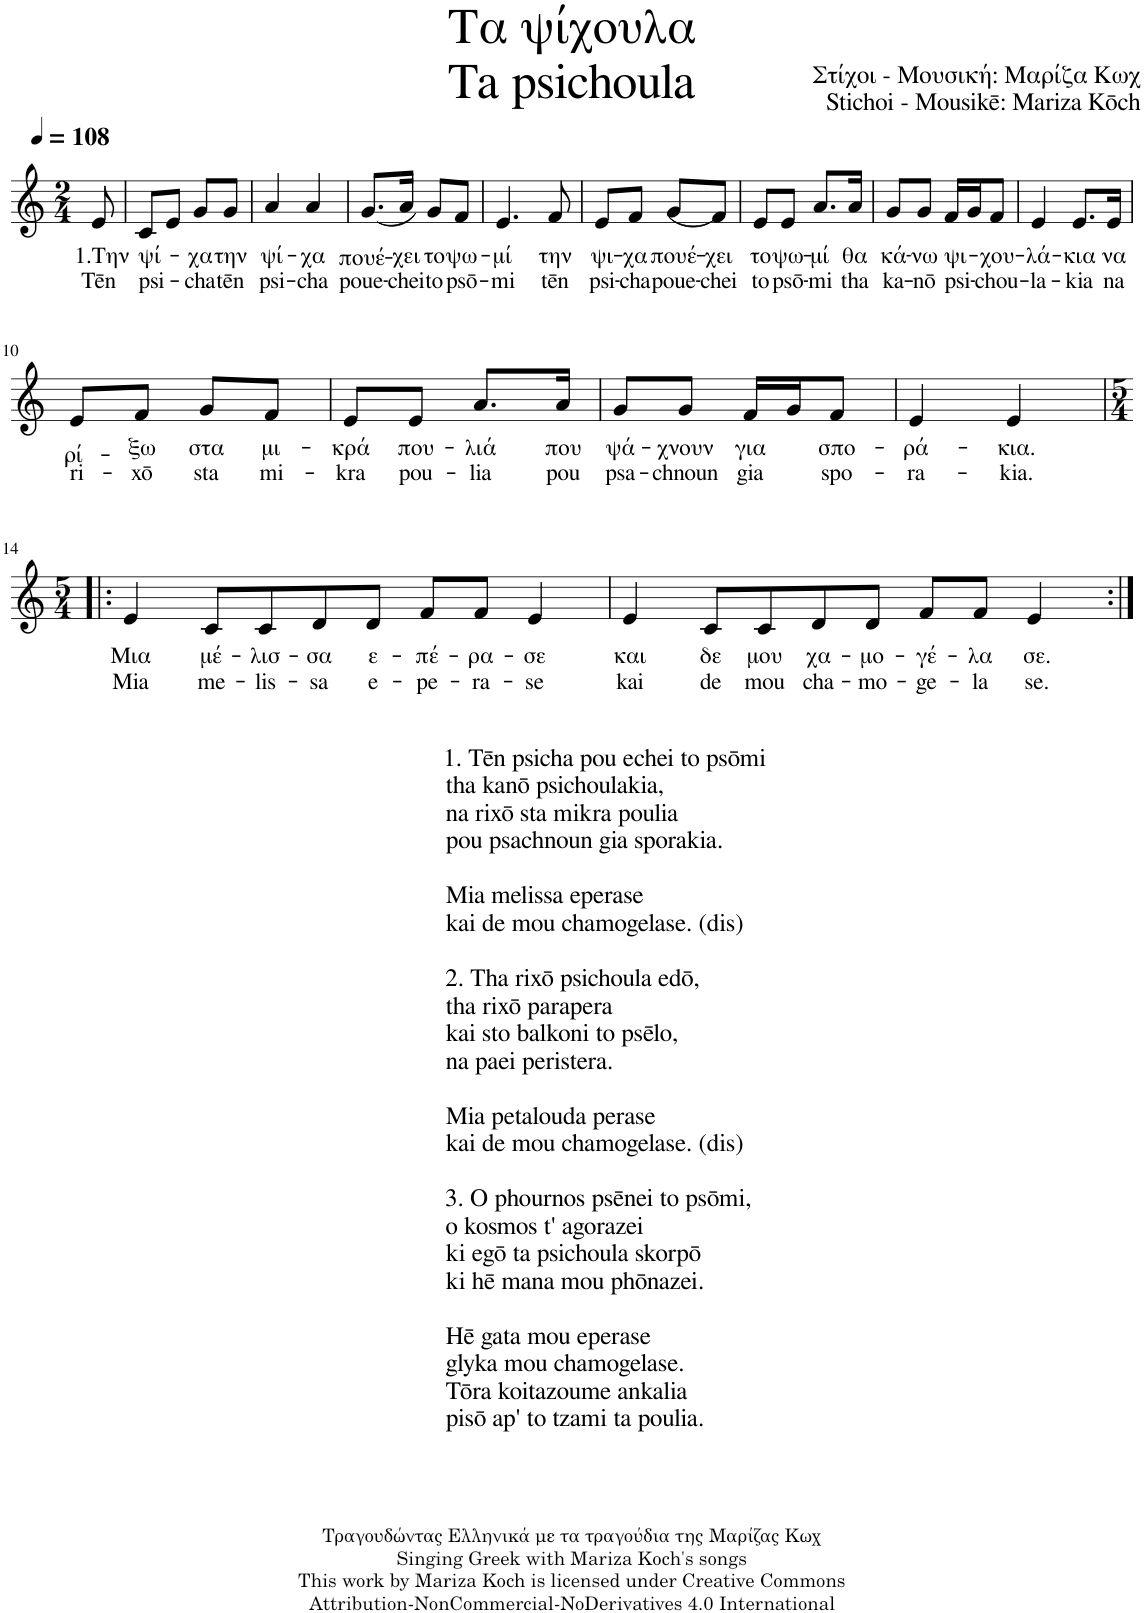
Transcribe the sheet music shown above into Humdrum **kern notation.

**kern	**text	**text
*part1	*part1	*part1
*staff1	*staff1	*staff1
*I"Piano	*	*
*I'Pno.	*	*
*clefG2	*	*
*k[]	*	*
*M2/4	*	*
=1	=1	=1
!	!LO:LY:b	!LO:LY:b
8e/	1.Την	Tēn
=2	=2	=2
*MM108	*	*
!	!LO:LY:b	!LO:LY:b
8c/L	ψί-	-psi-
8e/J	.	.
!	!LO:LY:b	!LO:LY:b
8g/L	-χα	-cha
!	!LO:LY:b	!LO:LY:b
8g/J	την	tēn
=3	=3	=3
!	!LO:LY:b	!LO:LY:b
4a/	ψί-	psi-
!	!LO:LY:b	!LO:LY:b
4a/	-χα	-cha
=4	=4	=4
!	!LO:LY:b	!LO:LY:b
(8.g/L	πουέ-	poue-
!	!LO:LY:b	!LO:LY:b
16a/Jk)	-χει	-chei
!	!LO:LY:b	!LO:LY:b
8g/L	το	to
!	!LO:LY:b	!LO:LY:b
8f/J	ψω-	psō-
=5	=5	=5
!	!LO:LY:b	!LO:LY:b
4.e/	-μί	-mi
!	!LO:LY:b	!LO:LY:b
8f/	την	tēn
=6	=6	=6
!	!LO:LY:b	!LO:LY:b
8e/L	ψι-	psi-
!	!LO:LY:b	!LO:LY:b
8f/J	-χα	-cha
!	!LO:LY:b	!LO:LY:b
(8g/L	πουέ-	poue-
!	!LO:LY:b	!LO:LY:b
8f/J)	-χει	-chei
=7	=7	=7
!	!LO:LY:b	!LO:LY:b
8e/L	το	to
!	!LO:LY:b	!LO:LY:b
8e/J	ψω-	psō-
!	!LO:LY:b	!LO:LY:b
8.a/L	-μί	-mi
!	!LO:LY:b	!LO:LY:b
16a/Jk	θα	tha
=8	=8	=8
!	!LO:LY:b	!LO:LY:b
8g/L	κά-	ka-
!	!LO:LY:b	!LO:LY:b
8g/J	-νω	-nō
!	!LO:LY:b	!LO:LY:b
16f/LL	ψι-	-psi-
16g/J	.	.
!	!LO:LY:b	!LO:LY:b
8f/J	-χου-	-chou-
=9	=9	=9
!	!LO:LY:b	!LO:LY:b
4e/	-λά-	-la-
!	!LO:LY:b	!LO:LY:b
8.e/L	-κια	-kia
!	!LO:LY:b	!LO:LY:b
16e/Jk	να	na
!!LO:LB:g=z
=10	=10	=10
!	!LO:LY:b	!LO:LY:b
8e/L	ρί-	ri-
!	!LO:LY:b	!LO:LY:b
8f/J	-ξω	-xō
!	!LO:LY:b	!LO:LY:b
8g/L	στα	sta
!	!LO:LY:b	!LO:LY:b
8f/J	μι-	mi-
=11	=11	=11
!	!LO:LY:b	!LO:LY:b
8e/L	-κρά	-kra
!	!LO:LY:b	!LO:LY:b
8e/J	που-	pou-
!	!LO:LY:b	!LO:LY:b
8.a/L	-λιά	-lia
!	!LO:LY:b	!LO:LY:b
16a/Jk	που	pou
=12	=12	=12
!	!LO:LY:b	!LO:LY:b
8g/L	ψά-	psa-
!	!LO:LY:b	!LO:LY:b
8g/J	-χνουν	-chnoun
!	!LO:LY:b	!LO:LY:b
16f/LL	για	gia
16g/J	.	.
!	!LO:LY:b	!LO:LY:b
8f/J	σπο-	spo-
=13	=13	=13
!	!LO:LY:b	!LO:LY:b
4e/	-ρά-	-ra-
!	!LO:LY:b	!LO:LY:b
4e/	-κια.	-kia.
!!LO:LB:g=z
=14!|:	=14!|:	=14!|:
*M5/4	*	*
!	!LO:LY:b	!LO:LY:b
4e/	Μια	Mia
!	!LO:LY:b	!LO:LY:b
8c/L	μέ-	me-
!	!LO:LY:b	!LO:LY:b
8c/	-λισ-	-lis-
!	!LO:LY:b	!LO:LY:b
8d/	-σα	-sa
!	!LO:LY:b	!LO:LY:b
8d/J	ε-	e-
!	!LO:LY:b	!LO:LY:b
8f/L	-πέ-	-pe-
!	!LO:LY:b	!LO:LY:b
8f/J	-ρα-	-ra-
!	!LO:LY:b	!LO:LY:b
4e/	-σε	-se
=15	=15	=15
!	!LO:LY:b	!LO:LY:b
4e/	και	kai
!	!LO:LY:b	!LO:LY:b
8c/L	δε	de
!	!LO:LY:b	!LO:LY:b
8c/	μου	mou
!	!LO:LY:b	!LO:LY:b
8d/	χα-	cha-
!	!LO:LY:b	!LO:LY:b
8d/J	-μο-	-mo-
!	!LO:LY:b	!LO:LY:b
8f/L	-γέ-	-ge-
!	!LO:LY:b	!LO:LY:b
8f/J	-λα	-la
!LO:TX:b:t=1. Tēn psicha pou echei to psōmi	!	!
!LO:TX:b:t=tha kanō psichoulakia,	!	!
!LO:TX:b:t=na rixō sta mikra poulia	!	!
!LO:TX:b:t=pou psachnoun gia sporakia.	!	!
!LO:TX:b:t=Mia melissa eperase	!	!
!LO:TX:b:t=kai de mou chamogelase. (dis)	!	!
!LO:TX:b:t=2. Tha rixō psichoula edō,	!	!
!LO:TX:b:t=tha rixō parapera	!	!
!LO:TX:b:t=kai sto balkoni to psēlo,	!	!
!LO:TX:b:t=na paei peristera.	!	!
!LO:TX:b:t=Mia petalouda perase	!	!
!LO:TX:b:t=kai de mou chamogelase. (dis)	!	!
!LO:TX:b:t=3. O phournos psēnei to psōmi,	!	!
!LO:TX:b:t=o kosmos t' agorazei	!	!
!LO:TX:b:t=ki egō ta psichoula skorpō	!	!
!LO:TX:b:t=ki hē mana mou phōnazei.	!	!
!LO:TX:b:t=Hē gata mou eperase	!	!
!LO:TX:b:t=glyka mou chamogelase.	!	!
!LO:TX:b:t=Tōra koitazoume ankalia	!	!
!LO:TX:b:t=pisō ap' to tzami ta poulia.	!	!
!	!LO:LY:b	!LO:LY:b
4e/	σε.	se.
=:|!	=:|!	=:|!
*-	*-	*-
